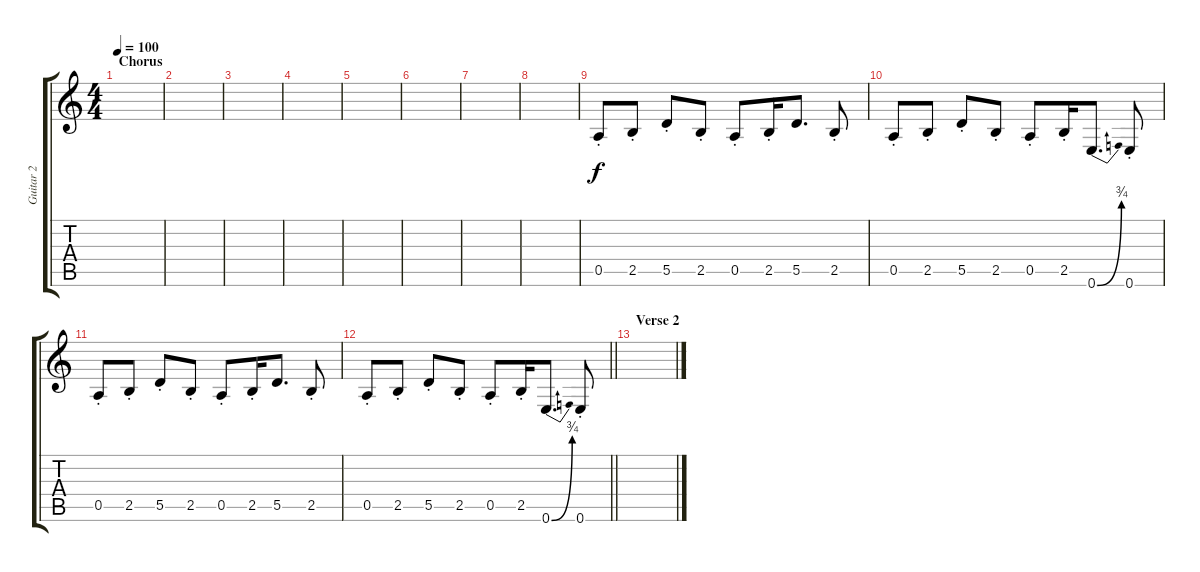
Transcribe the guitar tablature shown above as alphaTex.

\track ("Guitar 2" "Guitar 2") {instrument distortionguitar}
\staff {score tabs}
\tuning (E4 B3 G3 D3 A2 E2) {hide}
\ts (4 4)
\section ("" "Chorus")
\tempo 100
\clef g2
\ks c
|
|
|
|
|
|
|
|
0.5{st}.8 2.5{st}.8 5.5{st}.8 2.5{st}.8 0.5{st}.8 2.5{st}.16 5.5.8{d} 2.5{st}.8 |
0.5{st}.8 2.5{st}.8 5.5{st}.8 2.5{st}.8 0.5{st}.8 2.5{st}.16 0.6{be (bend 0 0 60 3)}.8{d} 0.6{st}.8 |
0.5{st}.8 2.5{st}.8 5.5{st}.8 2.5{st}.8 0.5{st}.8 2.5{st}.16 5.5.8{d} 2.5{st}.8 |
\barLineRight lightlight
0.5{st}.8 2.5{st}.8 5.5{st}.8 2.5{st}.8 0.5{st}.8 2.5{st}.16 0.6{be (bend 0 0 60 3)}.8{d} 0.6{st}.8 |
\section ("" "Verse 2")
